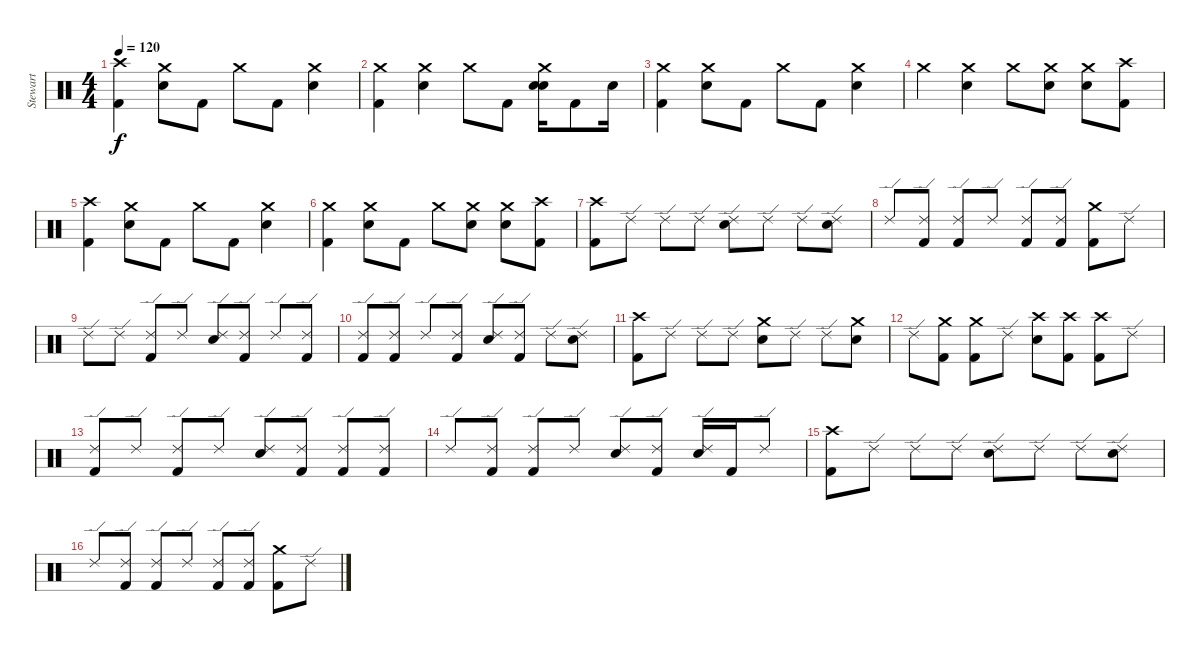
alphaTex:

\track ("Stewart" "Stewart") {instrument percussion}
\staff {score}
\articulation defaults
\ts (4 4)
\tempo 120
\clef neutral
\ks c
("Crash high (hit)" "Kick (hit) 2").4{dy f} ("Crash medium (hit)" "Electric Snare (hit)").8 "Kick (hit) 2".8 "Crash medium (hit)".8 "Kick (hit) 2".8 ("Crash medium (hit)" "Electric Snare (hit)").4 |
("Crash medium (hit)" "Kick (hit) 2").4 ("Crash medium (hit)" "Electric Snare (hit)").4 "Crash medium (hit)".8 "Kick (hit) 2".8 ("Crash medium (hit)" "Electric Snare (hit)" "Electric Snare (hit)").16 "Kick (hit) 2".8 "Electric Snare (hit)".16 |
("Crash medium (hit)" "Kick (hit) 2").4 ("Crash medium (hit)" "Electric Snare (hit)").8 "Kick (hit) 2".8 "Crash medium (hit)".8 "Kick (hit) 2".8 ("Crash medium (hit)" "Electric Snare (hit)").4 |
"Crash medium (hit)".4 ("Crash medium (hit)" "Electric Snare (hit)").4 "Crash medium (hit)".8 ("Crash medium (hit)" "Electric Snare (hit)").8 ("Crash medium (hit)" "Electric Snare (hit)").8 ("Crash high (hit)" "Kick (hit) 2").8 |
("Crash high (hit)" "Kick (hit) 2").4 ("Crash medium (hit)" "Electric Snare (hit)").8 "Kick (hit) 2".8 "Crash medium (hit)".8 "Kick (hit) 2".8 ("Crash medium (hit)" "Electric Snare (hit)").4 |
("Crash medium (hit)" "Kick (hit) 2").4 ("Crash medium (hit)" "Electric Snare (hit)").8 "Kick (hit) 2".8 "Crash medium (hit)".8 ("Crash medium (hit)" "Electric Snare (hit)").8 ("Crash medium (hit)" "Electric Snare (hit)").8 ("Crash high (hit)" "Kick (hit) 2").8 |
("Crash high (hit)" "Kick (hit) 2").8 "Ride (edge) 2".8 "Ride (edge) 2".8 "Ride (edge) 2".8 ("Ride (edge) 2" "Electric Snare (hit)").8 "Ride (edge) 2".8 "Ride (edge) 2".8 ("Ride (edge) 2" "Electric Snare (hit)").8 |
"Ride (edge) 2".8 ("Ride (edge) 2" "Kick (hit) 2").8 ("Ride (edge) 2" "Kick (hit) 2").8 "Ride (edge) 2".8 ("Ride (edge) 2" "Kick (hit) 2").8 ("Ride (edge) 2" "Kick (hit) 2").8 ("Crash medium (hit)" "Kick (hit) 2").8 "Ride (edge) 2".8 |
"Ride (edge) 2".8 "Ride (edge) 2".8 ("Ride (edge) 2" "Kick (hit) 2").8 "Ride (edge) 2".8 ("Ride (edge) 2" "Electric Snare (hit)").8 ("Ride (edge) 2" "Kick (hit) 2").8 "Ride (edge) 2".8 ("Ride (edge) 2" "Kick (hit) 2").8 |
("Ride (edge) 2" "Kick (hit) 2").8 ("Ride (edge) 2" "Kick (hit) 2").8 "Ride (edge) 2".8 ("Ride (edge) 2" "Kick (hit) 2").8 ("Ride (edge) 2" "Electric Snare (hit)").8 ("Ride (edge) 2" "Kick (hit) 2").8 "Ride (edge) 2".8 ("Ride (edge) 2" "Electric Snare (hit)").8 |
("Crash high (hit)" "Kick (hit) 2").8 "Ride (edge) 2".8 "Ride (edge) 2".8 "Ride (edge) 2".8 ("Crash medium (hit)" "Electric Snare (hit)").8 "Ride (edge) 2".8 "Ride (edge) 2".8 ("Crash medium (hit)" "Electric Snare (hit)").8 |
"Ride (edge) 2".8 ("Crash medium (hit)" "Kick (hit) 2").8 ("Crash medium (hit)" "Kick (hit) 2").8 "Ride (edge) 2".8 ("Crash high (hit)" "Electric Snare (hit)").8 ("Crash high (hit)" "Kick (hit) 2").8 ("Crash high (hit)" "Kick (hit) 2").8 "Ride (edge) 2".8 |
("Ride (edge) 2" "Kick (hit) 2").8 "Ride (edge) 2".8 ("Ride (edge) 2" "Kick (hit) 2").8 "Ride (edge) 2".8 ("Ride (edge) 2" "Electric Snare (hit)").8 ("Ride (edge) 2" "Kick (hit) 2").8 ("Ride (edge) 2" "Kick (hit) 2").8 ("Ride (edge) 2" "Kick (hit) 2").8 |
"Ride (edge) 2".8 ("Ride (edge) 2" "Kick (hit) 2").8 ("Ride (edge) 2" "Kick (hit) 2").8 "Ride (edge) 2".8 ("Ride (edge) 2" "Electric Snare (hit)").8 ("Ride (edge) 2" "Kick (hit) 2").8 ("Ride (edge) 2" "Electric Snare (hit)").16 "Kick (hit) 2".16 "Ride (edge) 2".8 |
("Crash high (hit)" "Kick (hit) 2").8 "Ride (edge) 2".8 "Ride (edge) 2".8 "Ride (edge) 2".8 ("Ride (edge) 2" "Electric Snare (hit)").8 "Ride (edge) 2".8 "Ride (edge) 2".8 ("Ride (edge) 2" "Electric Snare (hit)").8 |
"Ride (edge) 2".8 ("Ride (edge) 2" "Kick (hit) 2").8 ("Ride (edge) 2" "Kick (hit) 2").8 "Ride (edge) 2".8 ("Ride (edge) 2" "Kick (hit) 2").8 ("Ride (edge) 2" "Kick (hit) 2").8 ("Crash medium (hit)" "Kick (hit) 2").8 "Ride (edge) 2".8
